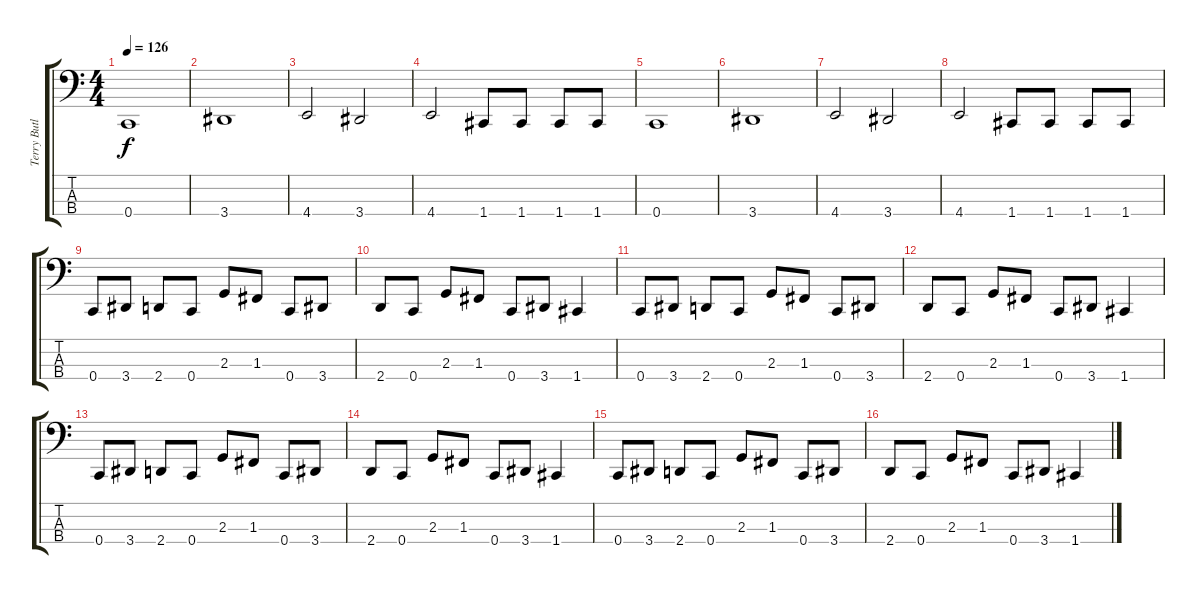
\track ("Terry Butler (Bass)" "Terry Butl") {instrument electricbasspick}
\staff {score tabs}
\tuning (Eb2 Bb1 F1 C1) {hide}
\ts (4 4)
\tempo 126
\clef f4
\ks c
0.4.1{dy f} |
3.4.1 |
4.4.2 3.4.2 |
4.4.2 1.4.8 1.4.8 1.4.8 1.4.8 |
0.4.1 |
3.4.1 |
4.4.2 3.4.2 |
4.4.2 1.4.8 1.4.8 1.4.8 1.4.8 |
0.4.8 3.4.8 2.4.8 0.4.8 2.3.8 1.3.8 0.4.8 3.4.8 |
2.4.8 0.4.8 2.3.8 1.3.8 0.4.8 3.4.8 1.4.4 |
0.4.8 3.4.8 2.4.8 0.4.8 2.3.8 1.3.8 0.4.8 3.4.8 |
2.4.8 0.4.8 2.3.8 1.3.8 0.4.8 3.4.8 1.4.4 |
0.4.8 3.4.8 2.4.8 0.4.8 2.3.8 1.3.8 0.4.8 3.4.8 |
2.4.8 0.4.8 2.3.8 1.3.8 0.4.8 3.4.8 1.4.4 |
0.4.8 3.4.8 2.4.8 0.4.8 2.3.8 1.3.8 0.4.8 3.4.8 |
2.4.8 0.4.8 2.3.8 1.3.8 0.4.8 3.4.8 1.4.4
